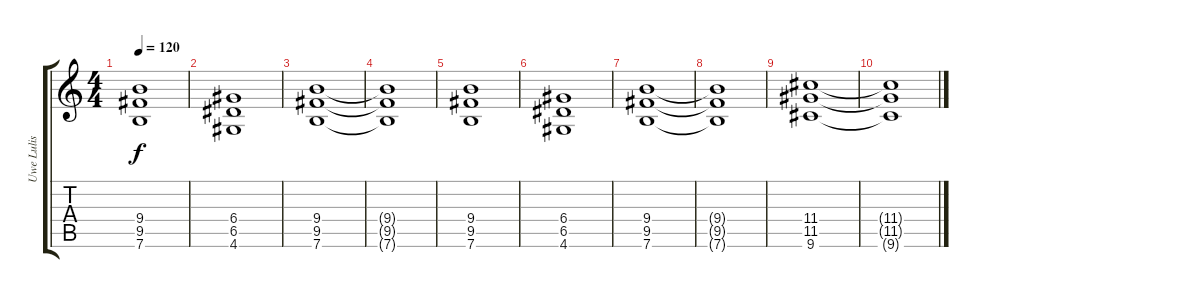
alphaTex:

\track ("Uwe Lulis Guitar" "Uwe Lulis ") {instrument electricguitarjazz}
\staff {score tabs}
\tuning (E4 B3 G3 D3 A2 E2) {hide}
\ts (4 4)
\tempo 120
\clef g2
\ks c
(9.4 9.5 7.6).1{dy f} |
(6.4 6.5 4.6).1 |
(9.4 9.5 7.6).1 |
(9.4{t} 9.5{t} 7.6{t}).1 |
(9.4 9.5 7.6).1 |
(6.4 6.5 4.6).1 |
(9.4 9.5 7.6).1 |
(9.4{t} 9.5{t} 7.6{t}).1 |
(11.4 11.5 9.6).1 |
(11.4{t} 11.5{t} 9.6{t}).1
